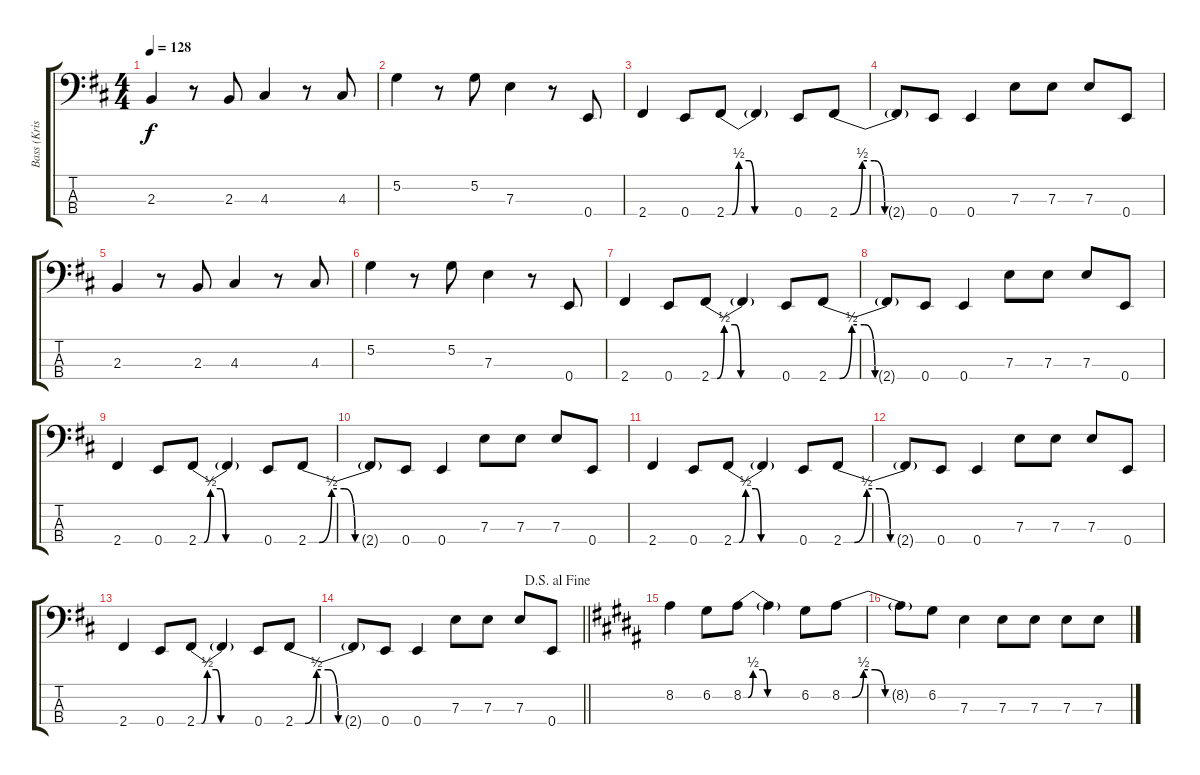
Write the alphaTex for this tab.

\track ("Bass (Krist)" "Bass (Kris") {instrument electricbassfinger}
\staff {score tabs}
\tuning (G2 D2 A1 E1) {hide}
\ts (4 4)
\tempo 128
\clef f4
\ks d
2.3.4{dy f} r.8 2.3.8 4.3.4 r.8 4.3.8 |
5.2.4 r.8 5.2.8 7.3.4 r.8 0.4.8 |
2.4.4 0.4.8 2.4{be (custom 0 0 5 0 11 2 20 2 25 0 33 0 60 0)}.8 2.4{t}.4 0.4.8 2.4{be (custom 0 0 7 0 15 2 23 2 30 0 60 0)}.8 |
2.4{t}.8 0.4.8 0.4.4 7.3.8 7.3.8 7.3.8 0.4.8 |
2.3.4 r.8 2.3.8 4.3.4 r.8 4.3.8 |
5.2.4 r.8 5.2.8 7.3.4 r.8 0.4.8 |
2.4.4 0.4.8 2.4{be (custom 0 0 5 0 11 2 20 2 25 0 33 0 60 0)}.8 2.4{t}.4 0.4.8 2.4{be (custom 0 0 7 0 15 2 23 2 30 0 60 0)}.8 |
2.4{t}.8 0.4.8 0.4.4 7.3.8 7.3.8 7.3.8 0.4.8 |
2.4.4 0.4.8 2.4{be (custom 0 0 5 0 11 2 20 2 25 0 33 0 60 0)}.8 2.4{t}.4 0.4.8 2.4{be (custom 0 0 7 0 15 2 23 2 30 0 60 0)}.8 |
2.4{t}.8 0.4.8 0.4.4 7.3.8 7.3.8 7.3.8 0.4.8 |
2.4.4 0.4.8 2.4{be (custom 0 0 5 0 11 2 20 2 25 0 33 0 60 0)}.8 2.4{t}.4 0.4.8 2.4{be (custom 0 0 7 0 15 2 23 2 30 0 60 0)}.8 |
2.4{t}.8 0.4.8 0.4.4 7.3.8 7.3.8 7.3.8 0.4.8 |
2.4.4 0.4.8 2.4{be (custom 0 0 5 0 11 2 20 2 25 0 60 0)}.8 2.4{t}.4 0.4.8 2.4{be (custom 0 0 7 0 15 2 23 2 30 0 60 0)}.8 |
\jump dalsegnoalfine
\barLineRight lightlight
2.4{t}.8 0.4.8 0.4.4 7.3.8 7.3.8 7.3.8 0.4.8 |
\section ("" "")
\ks b
8.2.4{instrument electricbassfinger} 6.2.8 8.2{be (custom 0 0 5 0 10 2 20 2 25 0 60 0)}.8 8.2{t}.4 6.2.8 8.2{be (custom 0 0 7 0 15 2 23 2 30 0 60 0)}.8 |
8.2{t}.8 6.2.8 7.3.4 7.3.8 7.3.8 7.3.8 7.3.8
